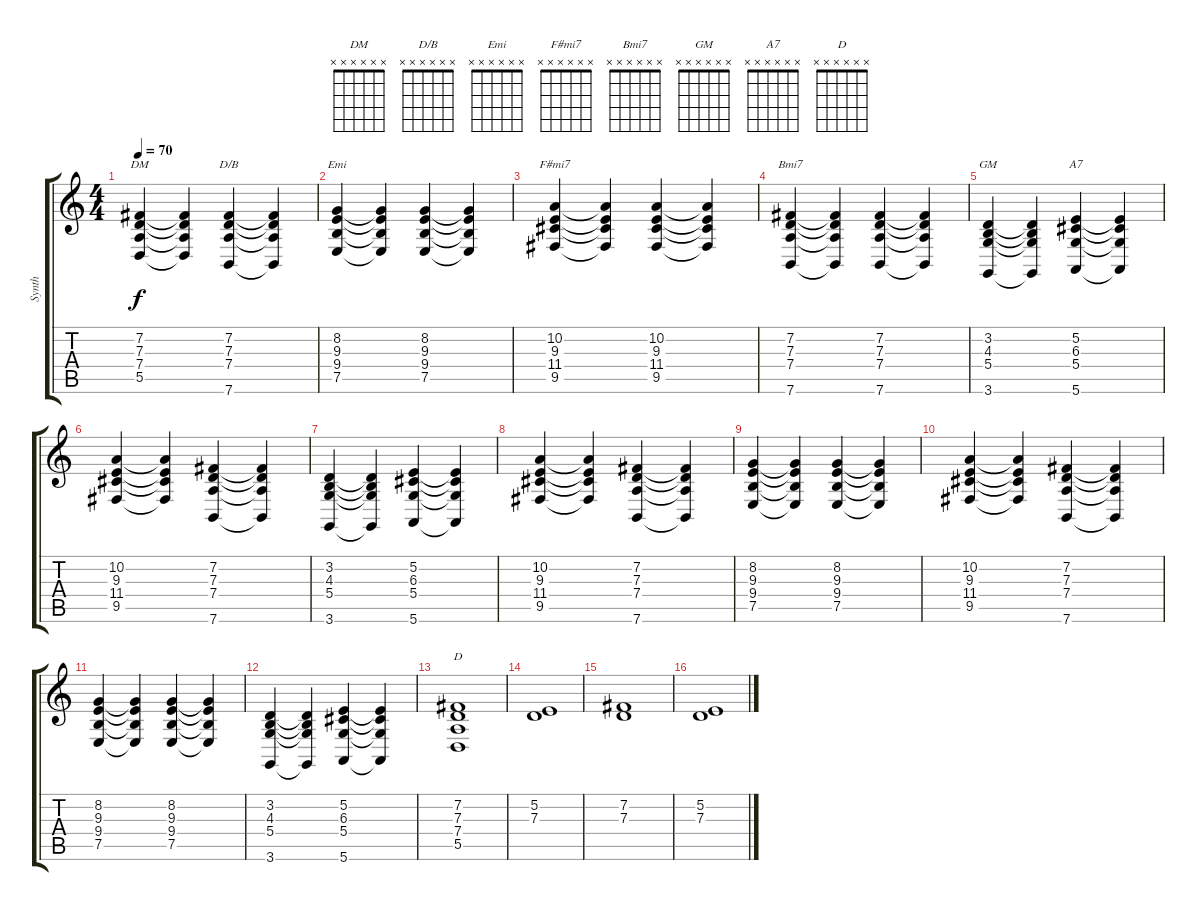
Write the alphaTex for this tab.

\track ("Synth" "Synth") {instrument pad2warm}
\staff {score tabs}
\tuning (E4 B3 G3 D3 A2 E2) {hide}
\chord ("DM" x x x x x x)
\chord ("D/B" x x x x x x)
\chord ("Emi" x x x x x x)
\chord ("F#mi7" x x x x x x)
\chord ("Bmi7" x x x x x x)
\chord ("GM" x x x x x x)
\chord ("A7" x x x x x x)
\chord ("D" x x x x x x)
\ts (4 4)
\tempo 70
\clef g2
\ks c
(7.2 7.3 7.4 5.5).4{ch "DM" dy f} (7.2{t} 7.3{t} 7.4{t} 5.5{t}).4 (7.2 7.3 7.4 7.6).4{ch "D/B"} (7.2{t} 7.3{t} 7.4{t} 7.6{t}).4 |
(8.2 9.3 9.4 7.5).4{ch "Emi"} (8.2{t} 9.3{t} 9.4{t} 7.5{t}).4 (8.2 9.3 9.4 7.5).4 (8.2{t} 9.3{t} 9.4{t} 7.5{t}).4 |
(10.2 9.3 11.4 9.5).4{ch "F#mi7"} (10.2{t} 9.3{t} 11.4{t} 9.5{t}).4 (10.2 9.3 11.4 9.5).4 (10.2{t} 9.3{t} 11.4{t} 9.5{t}).4 |
(7.2 7.3 7.4 7.6).4{ch "Bmi7"} (7.2{t} 7.3{t} 7.4{t} 7.6{t}).4 (7.2 7.3 7.4 7.6).4 (7.2{t} 7.3{t} 7.4{t} 7.6{t}).4 |
(3.2 4.3 5.4 3.6).4{ch "GM"} (3.2{t} 4.3{t} 5.4{t} 3.6{t}).4 (5.2 6.3 5.4 5.6).4{ch "A7"} (5.2{t} 6.3{t} 5.4{t} 5.6{t}).4 |
(10.2 9.3 11.4 9.5).4 (10.2{t} 9.3{t} 11.4{t} 9.5{t}).4 (7.2 7.3 7.4 7.6).4 (7.2{t} 7.3{t} 7.4{t} 7.6{t}).4 |
(3.2 4.3 5.4 3.6).4 (3.2{t} 4.3{t} 5.4{t} 3.6{t}).4 (5.2 6.3 5.4 5.6).4 (5.2{t} 6.3{t} 5.4{t} 5.6{t}).4 |
(10.2 9.3 11.4 9.5).4 (10.2{t} 9.3{t} 11.4{t} 9.5{t}).4 (7.2 7.3 7.4 7.6).4 (7.2{t} 7.3{t} 7.4{t} 7.6{t}).4 |
(8.2 9.3 9.4 7.5).4 (8.2{t} 9.3{t} 9.4{t} 7.5{t}).4 (8.2 9.3 9.4 7.5).4 (8.2{t} 9.3{t} 9.4{t} 7.5{t}).4 |
(10.2 9.3 11.4 9.5).4 (10.2{t} 9.3{t} 11.4{t} 9.5{t}).4 (7.2 7.3 7.4 7.6).4 (7.2{t} 7.3{t} 7.4{t} 7.6{t}).4 |
(8.2 9.3 9.4 7.5).4 (8.2{t} 9.3{t} 9.4{t} 7.5{t}).4 (8.2 9.3 9.4 7.5).4 (8.2{t} 9.3{t} 9.4{t} 7.5{t}).4 |
(3.2 4.3 5.4 3.6).4 (3.2{t} 4.3{t} 5.4{t} 3.6{t}).4 (5.2 6.3 5.4 5.6).4 (5.2{t} 6.3{t} 5.4{t} 5.6{t}).4 |
(7.2 7.3 7.4 5.5).1{ch "D"} |
(5.2 7.3).1 |
(7.2 7.3).1 |
(5.2 7.3).1
